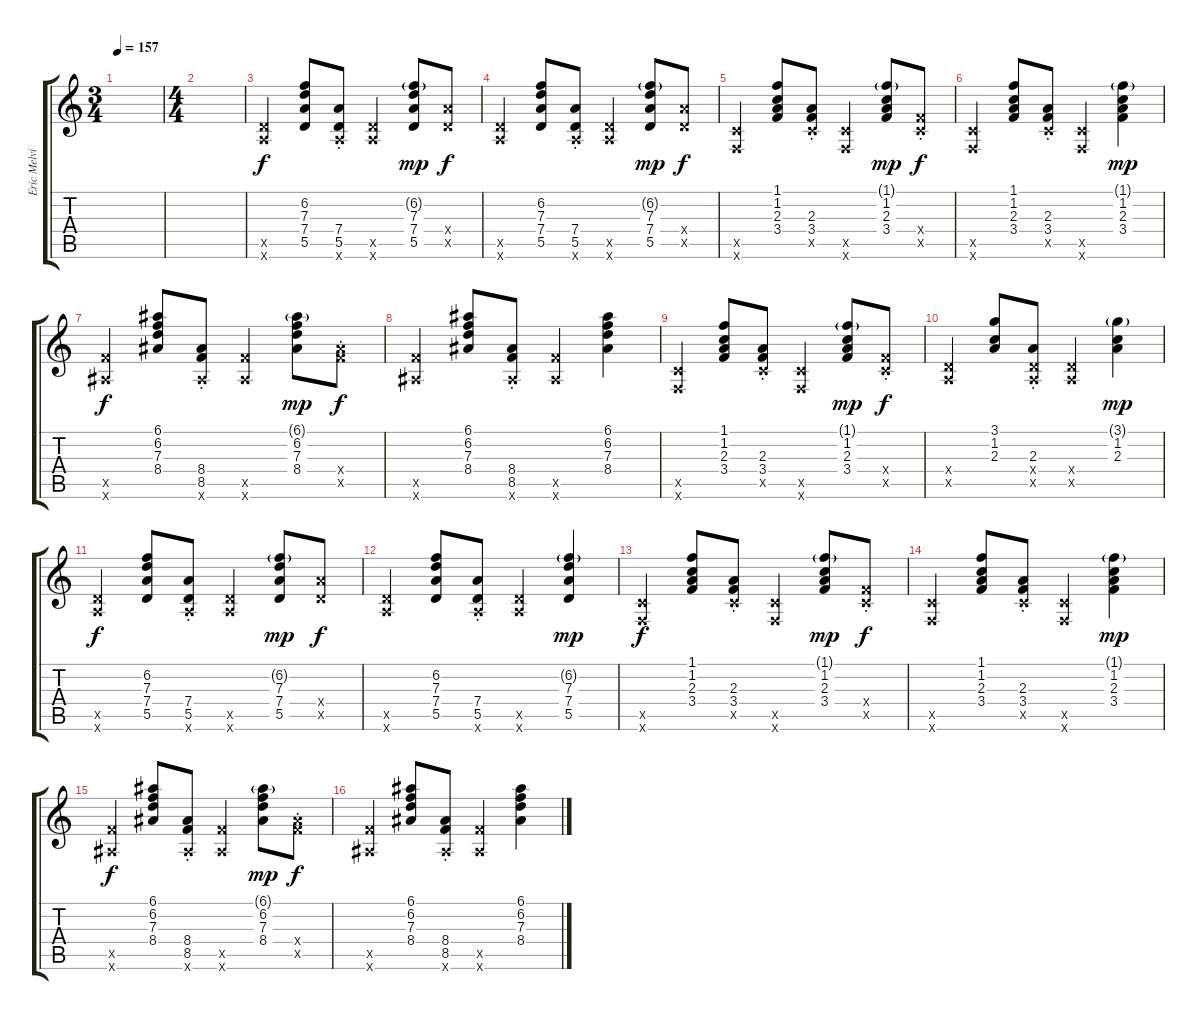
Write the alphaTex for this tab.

\track ("Eric Melvin" "Eric Melvi") {instrument electricguitarjazz}
\staff {score tabs}
\tuning (E4 B3 G3 D3 A2 E2) {hide}
\ts (3 4)
\tempo 157
\clef g2
\ks c
|
\ts (4 4)
|
(5.5{x} 5.6{x}).4 (6.2 7.3 7.4 5.5).8 (7.4{st} 5.5{st} 5.6{x}).8 (5.5{x} 5.6{x}).4 (6.2{g} 7.3 7.4 5.5).8{dy mp} (7.4{x} 5.5{x}).8{dy f} |
(5.5{x} 5.6{x}).4 (6.2 7.3 7.4 5.5).8 (7.4{st} 5.5{st} 5.6{x}).8 (5.5{x} 5.6{x}).4 (6.2{g} 7.3 7.4 5.5).8{dy mp} (7.4{x} 5.5{x}).8{dy f} |
(3.5{x} 1.6{x}).4 (1.1 1.2 2.3 3.4).8 (2.3{st} 3.4{st} 3.5{x}).8 (3.5{x} 1.6{x}).4 (1.1{g} 1.2 2.3 3.4).8{dy mp} (3.4{st x} 3.5{x}).8{dy f} |
(3.5{x} 1.6{x}).4 (1.1 1.2 2.3 3.4).8 (2.3{st} 3.4{st} 3.5{x}).8 (3.5{x} 1.6{x}).4 (1.1{g} 1.2 2.3 3.4).4{dy mp} |
(8.5{x} 6.6{x}).4{dy f} (6.1 6.2 7.3 8.4).8 (8.4{st} 8.5{st} 6.6{x}).8 (8.5{x} 6.6{x}).4 (6.1{g} 6.2 7.3 8.4).8{dy mp} (8.4{st x} 8.5{x}).8{dy f} |
(8.5{x} 6.6{x}).4 (6.1 6.2 7.3 8.4).8 (8.4{st} 8.5{st} 6.6{x}).8 (8.5{x} 6.6{x}).4 (6.1 6.2 7.3 8.4).4 |
(3.5{x} 1.6{x}).4 (1.1 1.2 2.3 3.4).8 (2.3{st} 3.4{st} 3.5{x}).8 (3.5{x} 1.6{x}).4 (1.1{g} 1.2 2.3 3.4).8{dy mp} (3.4{st x} 3.5{x}).8{dy f} |
(0.4{x} 0.5{x}).4 (3.1 1.2 2.3).8 (2.3{st} 0.4{st x} 0.5{x}).8 (0.4{x} 0.5{x}).4 (3.1{g} 1.2 2.3).4{dy mp} |
(5.5{x} 5.6{x}).4{dy f} (6.2 7.3 7.4 5.5).8 (7.4{st} 5.5{st} 5.6{x}).8 (5.5{x} 5.6{x}).4 (6.2{g} 7.3 7.4 5.5).8{dy mp} (7.4{x} 5.5{x}).8{dy f} |
(5.5{x} 5.6{x}).4 (6.2 7.3 7.4 5.5).8 (7.4{st} 5.5{st} 5.6{x}).8 (5.5{x} 5.6{x}).4 (6.2{g} 7.3 7.4 5.5).4{dy mp} |
(3.5{x} 1.6{x}).4{dy f} (1.1 1.2 2.3 3.4).8 (2.3{st} 3.4{st} 3.5{x}).8 (3.5{x} 1.6{x}).4 (1.1{g} 1.2 2.3 3.4).8{dy mp} (3.4{st x} 3.5{x}).8{dy f} |
(3.5{x} 1.6{x}).4 (1.1 1.2 2.3 3.4).8 (2.3{st} 3.4{st} 3.5{x}).8 (3.5{x} 1.6{x}).4 (1.1{g} 1.2 2.3 3.4).4{dy mp} |
(8.5{x} 6.6{x}).4{dy f} (6.1 6.2 7.3 8.4).8 (8.4{st} 8.5{st} 6.6{x}).8 (8.5{x} 6.6{x}).4 (6.1{g} 6.2 7.3 8.4).8{dy mp} (8.4{st x} 8.5{x}).8{dy f} |
(8.5{x} 6.6{x}).4 (6.1 6.2 7.3 8.4).8 (8.4{st} 8.5{st} 6.6{x}).8 (8.5{x} 6.6{x}).4 (6.1 6.2 7.3 8.4).4
